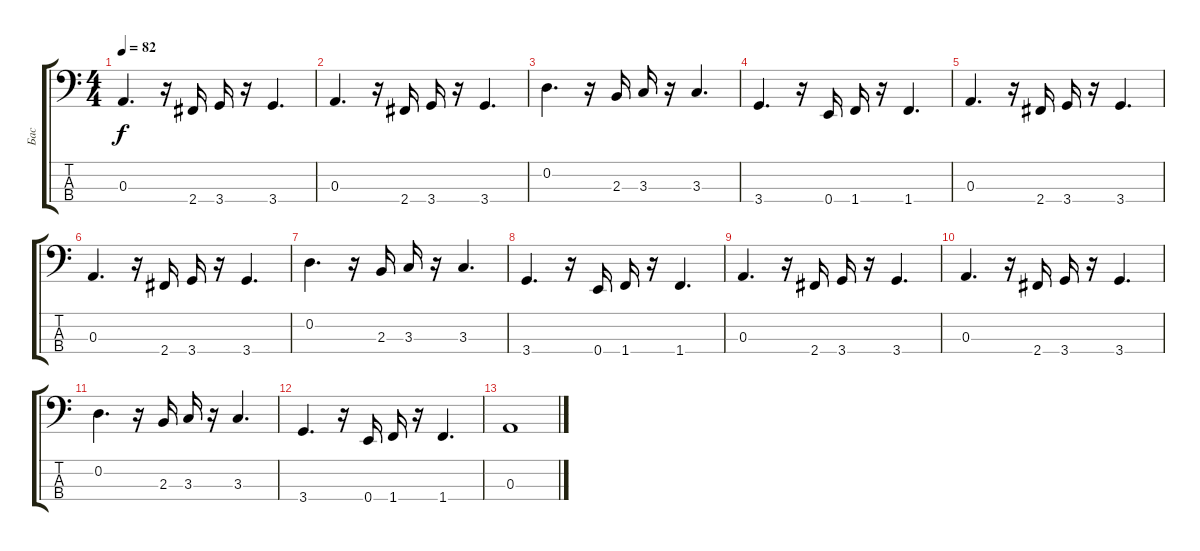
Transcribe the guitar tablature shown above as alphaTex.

\track ("Бас" "Бас") {instrument electricbassfinger}
\staff {score tabs}
\tuning (G2 D2 A1 E1) {hide}
\ts (4 4)
\tempo 82
\clef f4
\ks c
0.3.4{d dy f} r.16 2.4.16 3.4.16 r.16 3.4.4{d} |
0.3.4{d} r.16 2.4.16 3.4.16 r.16 3.4.4{d} |
0.2.4{d} r.16 2.3.16 3.3.16 r.16 3.3.4{d} |
3.4.4{d} r.16 0.4.16 1.4.16 r.16 1.4.4{d} |
0.3.4{d} r.16 2.4.16 3.4.16 r.16 3.4.4{d} |
0.3.4{d} r.16 2.4.16 3.4.16 r.16 3.4.4{d} |
0.2.4{d} r.16 2.3.16 3.3.16 r.16 3.3.4{d} |
3.4.4{d} r.16 0.4.16 1.4.16 r.16 1.4.4{d} |
0.3.4{d} r.16 2.4.16 3.4.16 r.16 3.4.4{d} |
0.3.4{d} r.16 2.4.16 3.4.16 r.16 3.4.4{d} |
0.2.4{d} r.16 2.3.16 3.3.16 r.16 3.3.4{d} |
3.4.4{d} r.16 0.4.16 1.4.16 r.16 1.4.4{d} |
0.3.1
